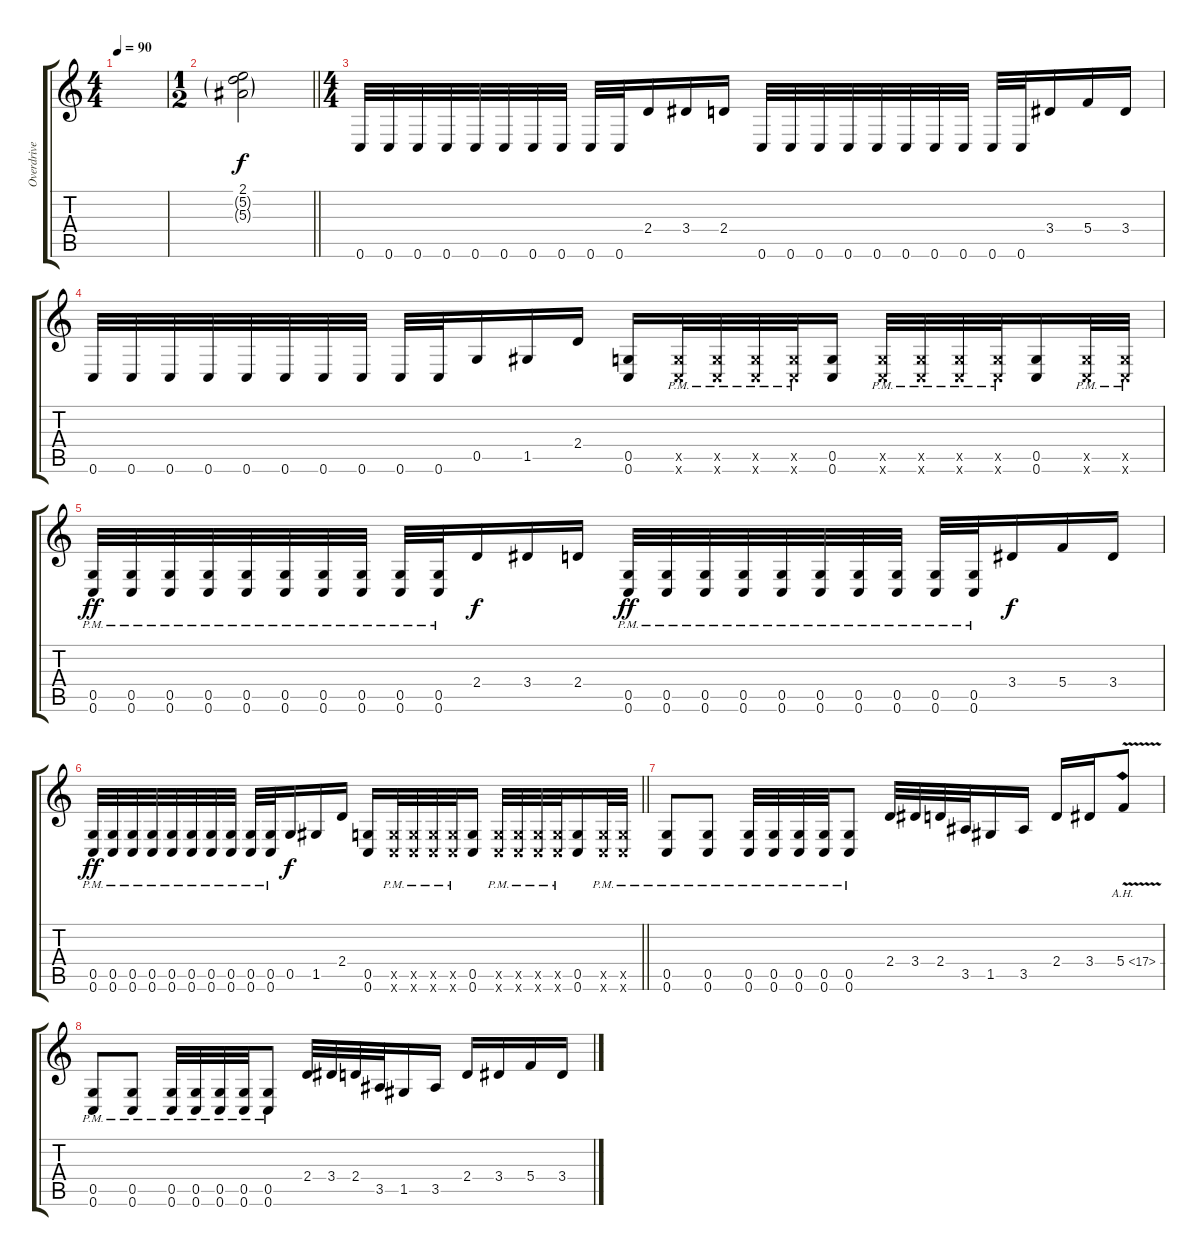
\track ("Overdrive" "Overdrive") {instrument distortionguitar}
\staff {score tabs}
\tuning (D4 A3 F3 C3 G2 C2) {hide}
\ts (4 4)
\tempo 90
\clef g2
\ks c
|
\ts (1 2)
\barLineRight lightlight
(2.1 5.2{g} 5.3{g}).2{instrument reversecymbal} |
\ts (4 4)
0.6.32{dy f instrument distortionguitar} 0.6.32 0.6.32 0.6.32 0.6.32 0.6.32 0.6.32 0.6.32 0.6.32 0.6.32 2.4.16 3.4.16 2.4.16 0.6.32 0.6.32 0.6.32 0.6.32 0.6.32 0.6.32 0.6.32 0.6.32 0.6.32 0.6.32 3.4.16 5.4.16 3.4.16 |
0.6.32 0.6.32 0.6.32 0.6.32 0.6.32 0.6.32 0.6.32 0.6.32 0.6.32 0.6.32 0.5.16 1.5.16 2.4.16 (0.5 0.6).16 (0.5{pm x} 0.6{pm x}).32 (0.5{pm x} 0.6{pm x}).32 (0.5{pm x} 0.6{pm x}).32 (0.5{pm x} 0.6{pm x}).32 (0.5 0.6).16 (0.5{pm x} 0.6{pm x}).32 (0.5{pm x} 0.6{pm x}).32 (0.5{pm x} 0.6{pm x}).32 (0.5{pm x} 0.6{pm x}).32 (0.5 0.6).16 (0.5{pm x} 0.6{pm x}).32 (0.5{pm x} 0.6{pm x}).32 |
(0.5{pm} 0.6{pm}).32{dy ff} (0.5{pm} 0.6{pm}).32 (0.5{pm} 0.6{pm}).32 (0.5{pm} 0.6{pm}).32 (0.5{pm} 0.6{pm}).32 (0.5{pm} 0.6{pm}).32 (0.5{pm} 0.6{pm}).32 (0.5{pm} 0.6{pm}).32 (0.5{pm} 0.6{pm}).32 (0.5{pm} 0.6{pm}).32 2.4.16{dy f} 3.4.16 2.4.16 (0.5{pm} 0.6{pm}).32{dy ff} (0.5{pm} 0.6{pm}).32 (0.5{pm} 0.6{pm}).32 (0.5{pm} 0.6{pm}).32 (0.5{pm} 0.6{pm}).32 (0.5{pm} 0.6{pm}).32 (0.5{pm} 0.6{pm}).32 (0.5{pm} 0.6{pm}).32 (0.5{pm} 0.6{pm}).32 (0.5{pm} 0.6{pm}).32 3.4.16{dy f} 5.4.16 3.4.16 |
\barLineRight lightlight
(0.5{pm} 0.6{pm}).32{dy ff} (0.5{pm} 0.6{pm}).32 (0.5{pm} 0.6{pm}).32 (0.5{pm} 0.6{pm}).32 (0.5{pm} 0.6{pm}).32 (0.5{pm} 0.6{pm}).32 (0.5{pm} 0.6{pm}).32 (0.5{pm} 0.6{pm}).32 (0.5{pm} 0.6{pm}).32 (0.5{pm} 0.6{pm}).32 0.5.16{dy f} 1.5.16 2.4.16 (0.5 0.6).16 (0.5{pm x} 0.6{pm x}).32 (0.5{pm x} 0.6{pm x}).32 (0.5{pm x} 0.6{pm x}).32 (0.5{pm x} 0.6{pm x}).32 (0.5 0.6).16 (0.5{pm x} 0.6{pm x}).32 (0.5{pm x} 0.6{pm x}).32 (0.5{pm x} 0.6{pm x}).32 (0.5{pm x} 0.6{pm x}).32 (0.5 0.6).16 (0.5{pm x} 0.6{pm x}).32 (0.5{pm x} 0.6{pm x}).32 |
(0.5{pm} 0.6{pm}).8 (0.5{pm} 0.6{pm}).8 (0.5{pm} 0.6{pm}).32 (0.5{pm} 0.6{pm}).32 (0.5{pm} 0.6{pm}).32 (0.5{pm} 0.6{pm}).32 (0.5{pm} 0.6{pm}).8 2.4.32 3.4.32 2.4.32 3.5.32 1.5.16 3.5.16 2.4.16 3.4.16 5.4{ah 12 v}.8 |
(0.5{pm} 0.6{pm}).8 (0.5{pm} 0.6{pm}).8 (0.5{pm} 0.6{pm}).32 (0.5{pm} 0.6{pm}).32 (0.5{pm} 0.6{pm}).32 (0.5{pm} 0.6{pm}).32 (0.5{pm} 0.6{pm}).8 2.4.32 3.4.32 2.4.32 3.5.32 1.5.16 3.5.16 2.4.16 3.4.16 5.4.16 3.4.16
